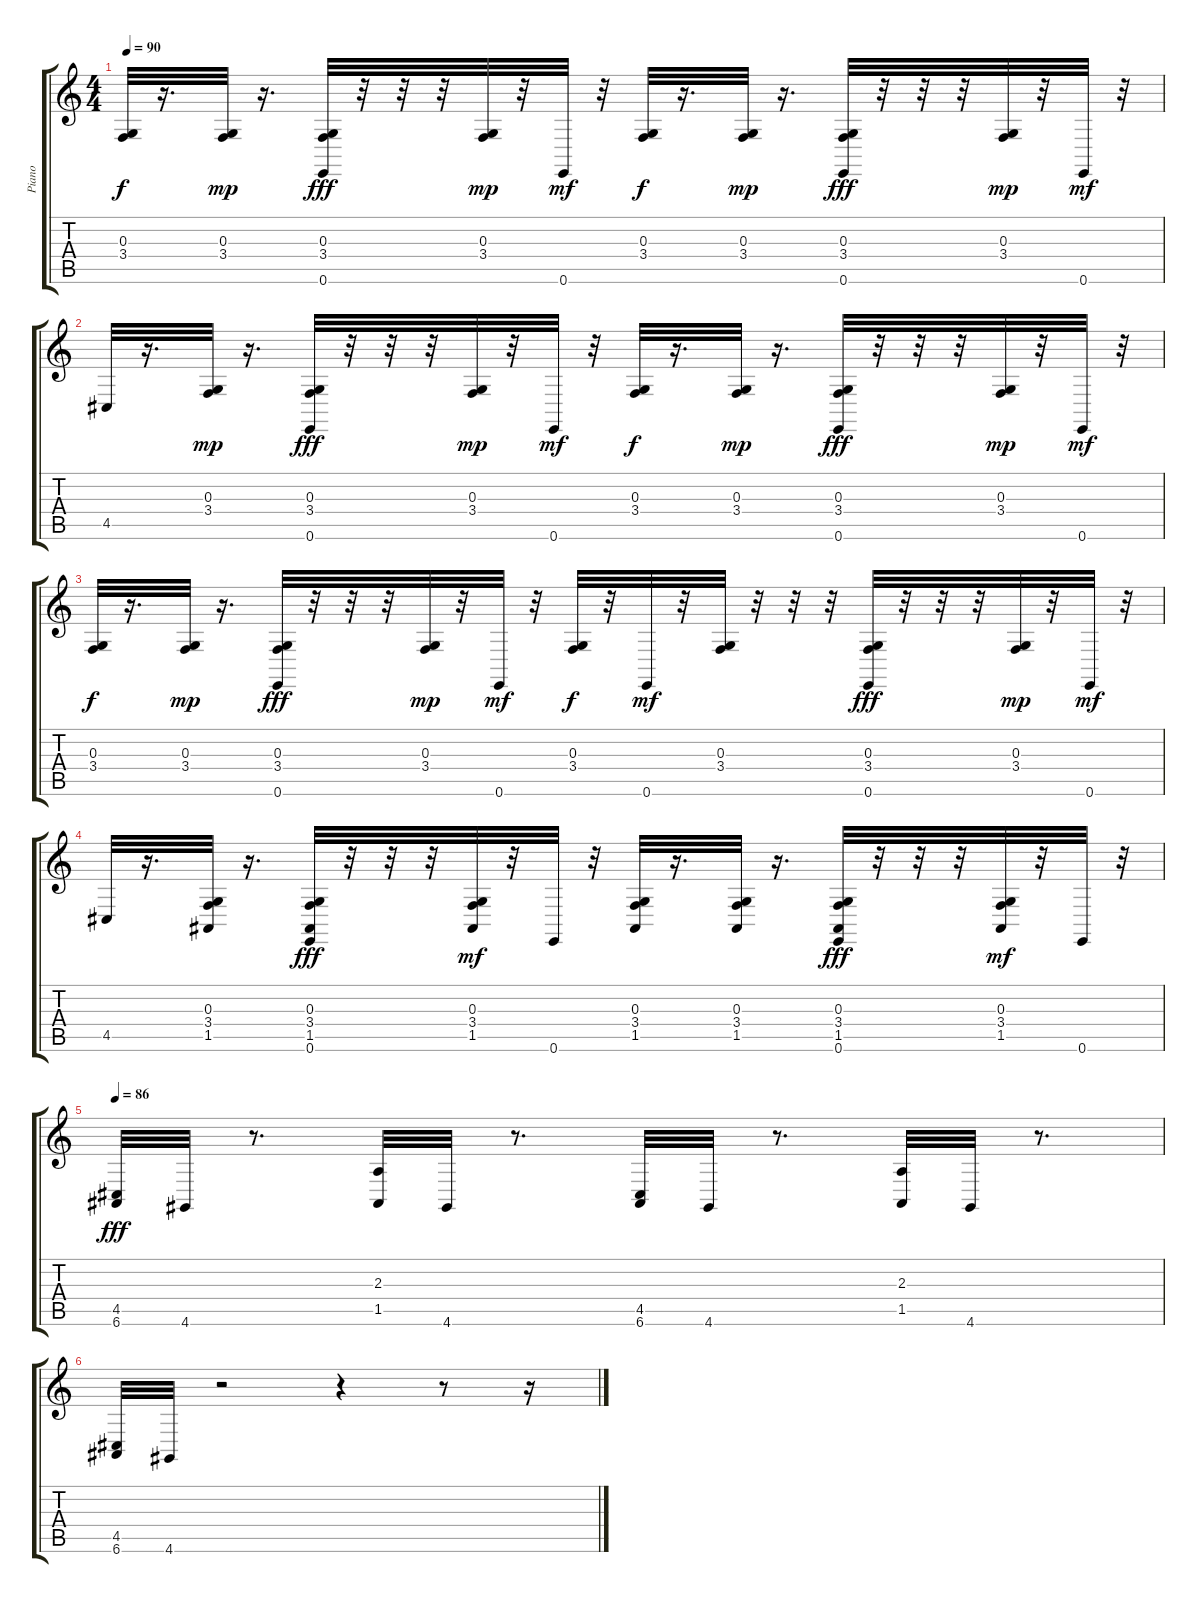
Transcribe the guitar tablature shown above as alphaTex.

\track ("Piano" "Piano") {instrument acousticgrandpiano}
\staff {score tabs}
\tuning (E4 B3 G3 D3 A2 E2) {hide}
\ts (4 4)
\tempo 90
\clef g2
\ks c
(0.3 3.4).32{dy f} r.16{d} (0.3 3.4).32{dy mp} r.16{d} (0.3 3.4 0.6).32{dy fff} r.32 r.32 r.32 (0.3 3.4).32{dy mp} r.32 0.6.32{dy mf} r.32 (0.3 3.4).32{dy f} r.16{d} (0.3 3.4).32{dy mp} r.16{d} (0.3 3.4 0.6).32{dy fff} r.32 r.32 r.32 (0.3 3.4).32{dy mp} r.32 0.6.32{dy mf} r.32 |
4.5.32 r.16{d} (0.3 3.4).32{dy mp} r.16{d} (0.3 3.4 0.6).32{dy fff} r.32 r.32 r.32 (0.3 3.4).32{dy mp} r.32 0.6.32{dy mf} r.32 (0.3 3.4).32{dy f} r.16{d} (0.3 3.4).32{dy mp} r.16{d} (0.3 3.4 0.6).32{dy fff} r.32 r.32 r.32 (0.3 3.4).32{dy mp} r.32 0.6.32{dy mf} r.32 |
(0.3 3.4).32{dy f} r.16{d} (0.3 3.4).32{dy mp} r.16{d} (0.3 3.4 0.6).32{dy fff} r.32 r.32 r.32 (0.3 3.4).32{dy mp} r.32 0.6.32{dy mf} r.32 (0.3 3.4).32{dy f} r.32 0.6.32{dy mf} r.32 (0.3 3.4).32 r.32 r.32 r.32 (0.3 3.4 0.6).32{dy fff} r.32 r.32 r.32 (0.3 3.4).32{dy mp} r.32 0.6.32{dy mf} r.32 |
4.5.32 r.16{d} (0.3 3.4 1.5).32 r.16{d} (0.3 3.4 1.5 0.6).32{dy fff} r.32 r.32 r.32 (0.3 3.4 1.5).32{dy mf} r.32 0.6.32 r.32 (0.3 3.4 1.5).32 r.16{d} (0.3 3.4 1.5).32 r.16{d} (0.3 3.4 1.5 0.6).32{dy fff} r.32 r.32 r.32 (0.3 3.4 1.5).32{dy mf} r.32 0.6.32 r.32 |
\tempo 86
(4.5 6.6).32{dy fff} 4.6.32 r.8{d} (2.3 1.5).32 4.6.32 r.8{d} (4.5 6.6).32 4.6.32 r.8{d} (2.3 1.5).32 4.6.32 r.8{d} |
(4.5 6.6).32 4.6.32 r.2 r.4 r.8 r.16
